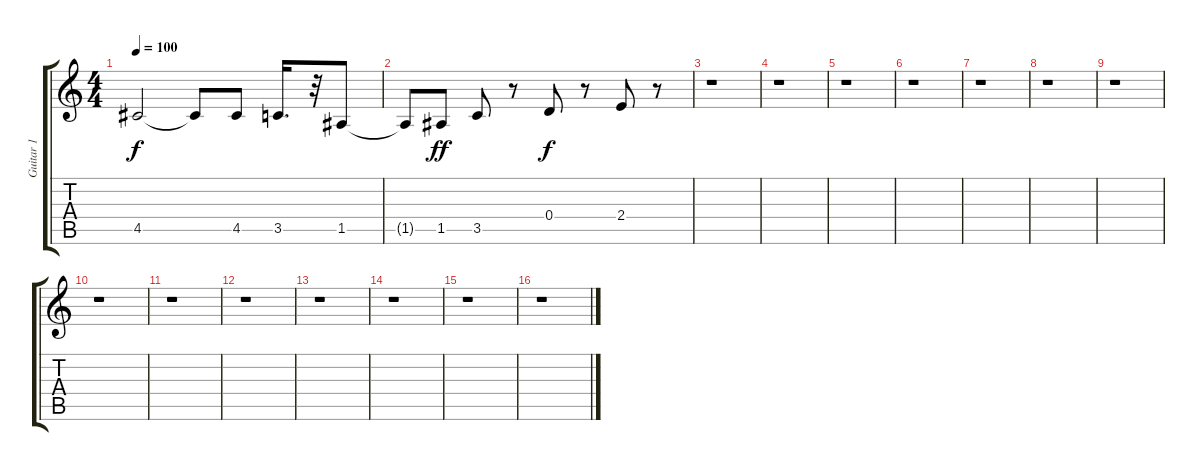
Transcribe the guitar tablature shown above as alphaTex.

\track ("Guitar 1" "Guitar 1") {instrument acousticguitarsteel}
\staff {score tabs}
\tuning (E4 B3 G3 D3 A2 E2) {hide}
\ts (4 4)
\tempo 100
\clef g2
\ks c
4.5{t}.2{dy f} 4.5{t}.8 4.5.8 3.5.16{d} r.32 1.5.8 |
1.5{t}.8 1.5.8{dy ff} 3.5.8 r.8 0.4.8{dy f} r.8 2.4.8 r.8 |
r.1 |
r.1 |
r.1 |
r.1 |
r.1 |
r.1 |
r.1 |
r.1 |
r.1 |
r.1 |
r.1 |
r.1 |
r.1 |
r.1
